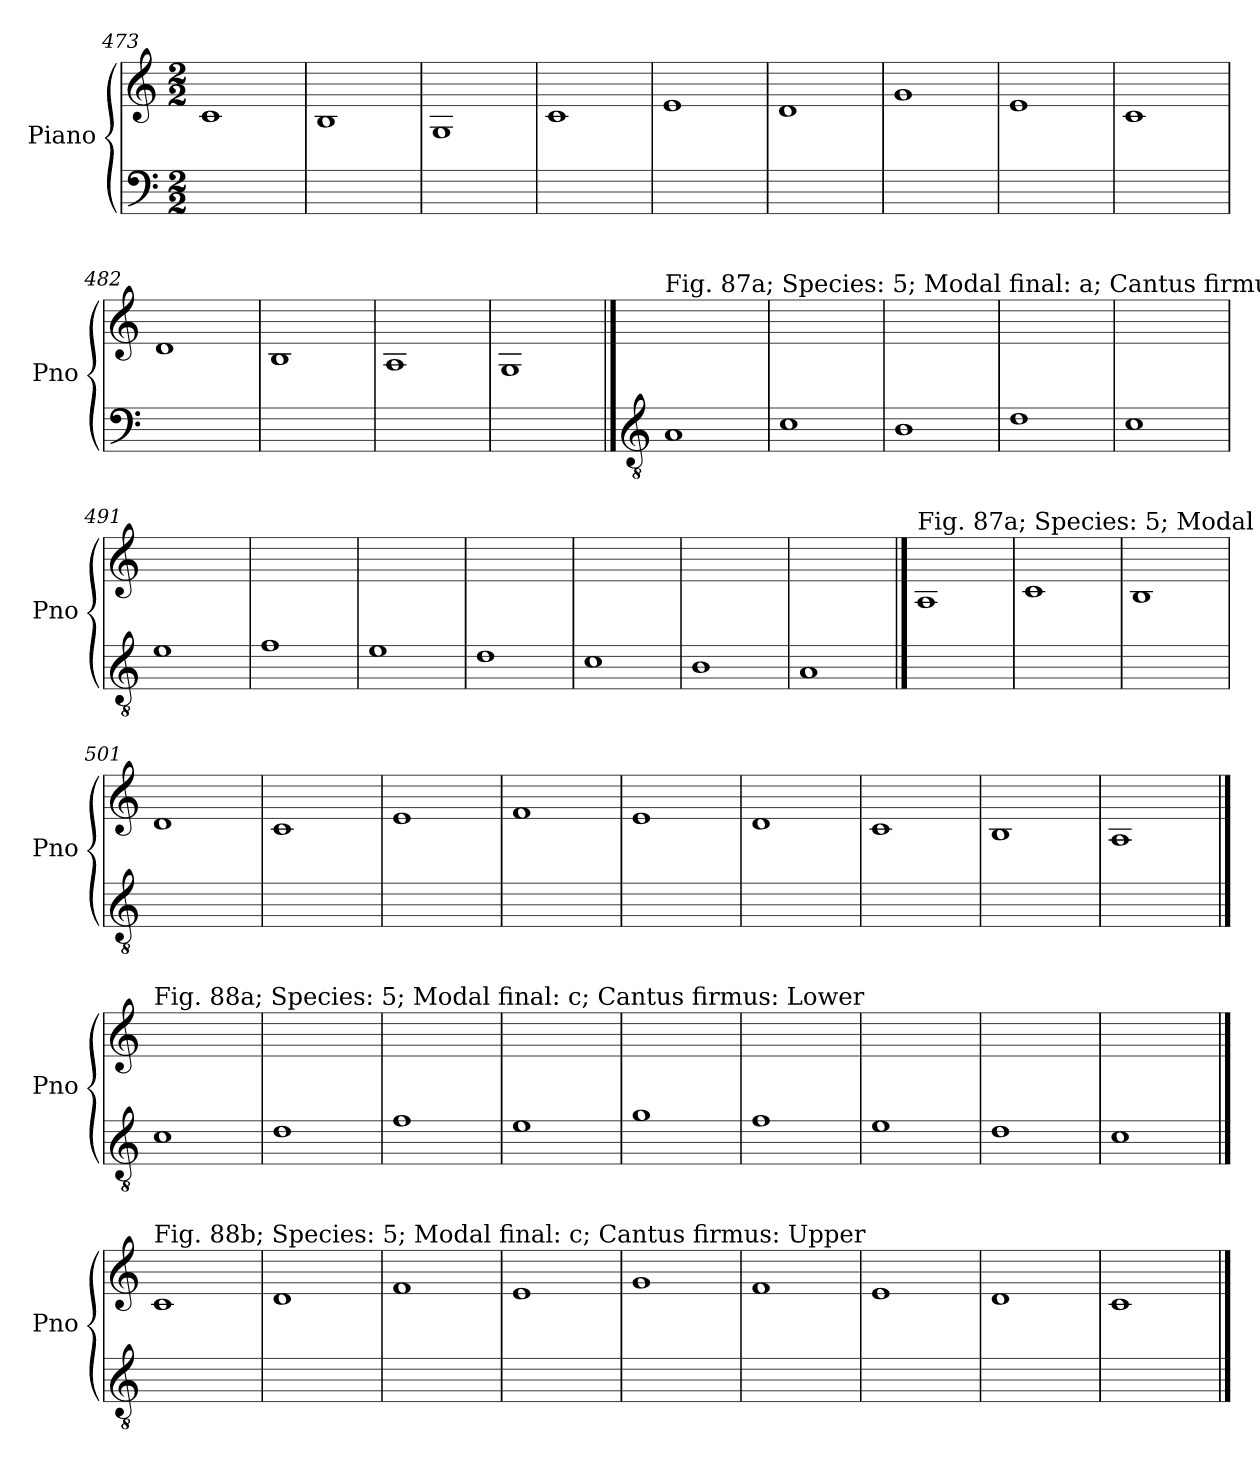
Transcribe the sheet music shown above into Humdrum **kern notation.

**kern	**kern
*part2	*part1
*staff2	*staff1
*I"Piano	*I"Piano
*I'Pno	*I'Pno
*clefF4	*clefG2
*k[]	*k[]
*M2/2	*M2/2
=473	=473
1ryy	1c
=474	=474
1ryy	1B
=475	=475
1ryy	1G
=476	=476
1ryy	1c
=477	=477
1ryy	1e
=478	=478
1ryy	1d
!!LO:LB:g=z
=479	=479
1ryy	1g
=480	=480
1ryy	1e
=481	=481
1ryy	1c
=482	=482
1ryy	1d
=483	=483
1ryy	1B
=484	=484
1ryy	1A
=485	=485
1ryy	1G
!!LO:LB:g=z
==486	==486
*clefGv2	*
!	!LO:TX:a:t=Fig. 87a; Species&colon; 5; Modal final&colon; a; Cantus firmus&colon; Lower
1A	1ryy
=487	=487
1c	1ryy
=488	=488
1B	1ryy
=489	=489
1d	1ryy
=490	=490
1c	1ryy
=491	=491
1e	1ryy
!!LO:LB:g=z
=492	=492
1f	1ryy
=493	=493
1e	1ryy
=494	=494
1d	1ryy
=495	=495
1c	1ryy
=496	=496
1B	1ryy
=497	=497
1A	1ryy
!!LO:LB:g=z
==498	==498
!	!LO:TX:a:t=Fig. 87a; Species&colon; 5; Modal final&colon; a; Cantus firmus&colon; Upper
1ryy	1A
=499	=499
1ryy	1c
=500	=500
1ryy	1B
=501	=501
1ryy	1d
=502	=502
1ryy	1c
=503	=503
1ryy	1e
!!LO:LB:g=z
=504	=504
1ryy	1f
=505	=505
1ryy	1e
=506	=506
1ryy	1d
=507	=507
1ryy	1c
=508	=508
1ryy	1B
=509	=509
1ryy	1A
!!LO:PB:g=z
==510	==510
!	!LO:TX:a:t=Fig. 88a; Species&colon; 5; Modal final&colon; c; Cantus firmus&colon; Lower
1c	1ryy
=511	=511
1d	1ryy
=512	=512
1f	1ryy
=513	=513
1e	1ryy
!!LO:LB:g=z
=514	=514
1g	1ryy
=515	=515
1f	1ryy
=516	=516
1e	1ryy
=517	=517
1d	1ryy
=518	=518
1c	1ryy
!!LO:LB:g=z
==519	==519
!	!LO:TX:a:t=Fig. 88b; Species&colon; 5; Modal final&colon; c; Cantus firmus&colon; Upper
1ryy	1c
=520	=520
1ryy	1d
=521	=521
1ryy	1f
=522	=522
1ryy	1e
!!LO:LB:g=z
=523	=523
1ryy	1g
=524	=524
1ryy	1f
=525	=525
1ryy	1e
=526	=526
1ryy	1d
!!LO:LB:g=z
=527	=527
1ryy	1c
==	==
*-	*-
